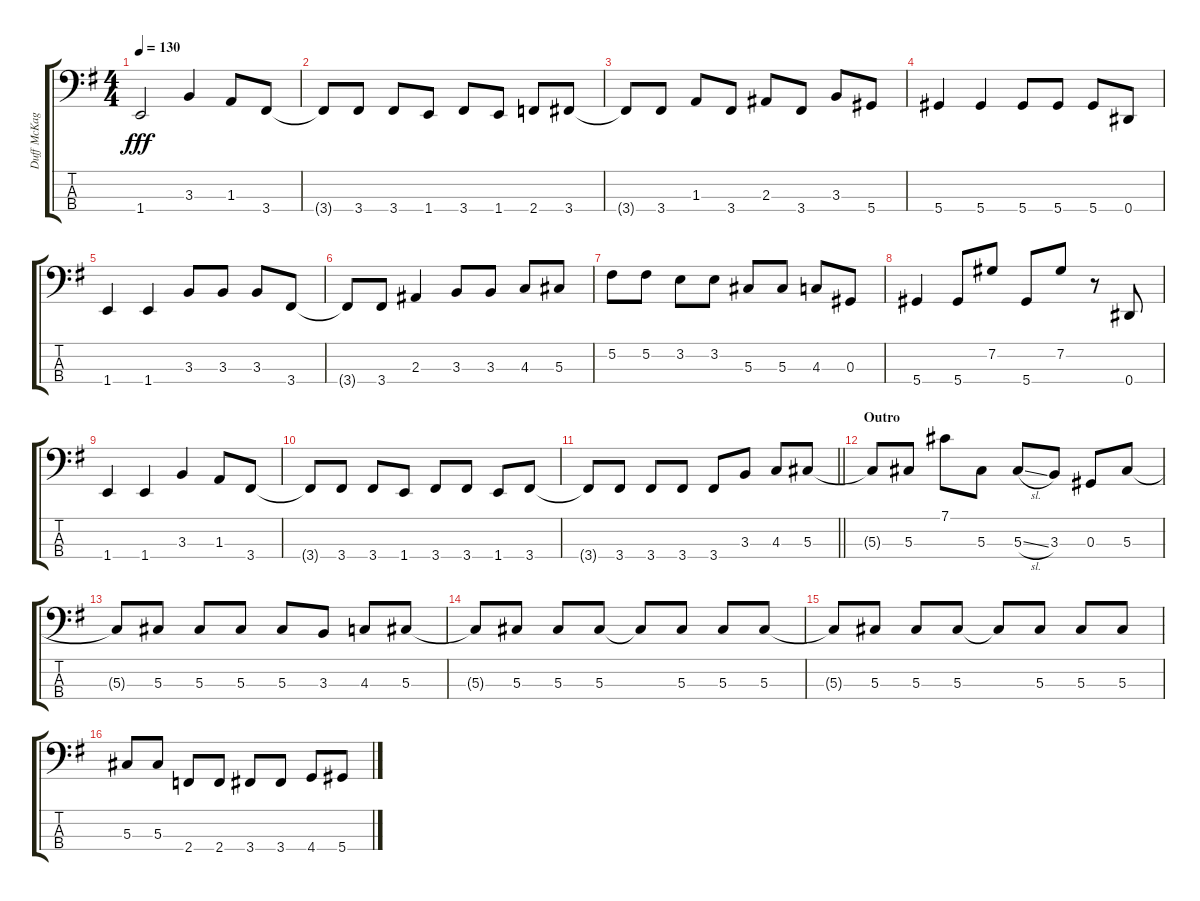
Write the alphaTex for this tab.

\track ("Duff McKagan - Bass" "Duff McKag") {instrument electricbasspick}
\staff {score tabs}
\tuning (Gb2 Db2 Ab1 Eb1) {hide}
\ts (4 4)
\tempo 130
\clef f4
\ks g
1.4.2{dy fff} 3.3.4 1.3.8 3.4.8 |
3.4{t}.8 3.4.8 3.4.8 1.4.8 3.4.8 1.4.8 2.4.8 3.4.8 |
3.4{t}.8 3.4.8 1.3.8 3.4.8 2.3.8 3.4.8 3.3.8 5.4.8 |
5.4.4 5.4.4 5.4.8 5.4.8 5.4.8 0.4.8 |
1.4.4 1.4.4 3.3.8 3.3.8 3.3.8 3.4.8 |
3.4{t}.8 3.4.8 2.3.4 3.3.8 3.3.8 4.3.8 5.3.8 |
5.2.8 5.2.8 3.2.8 3.2.8 5.3.8 5.3.8 4.3.8 0.3.8 |
5.4.4 5.4.8 7.2.8 5.4.8 7.2.8 r.8 0.4.8 |
1.4.4 1.4.4 3.3.4 1.3.8 3.4.8 |
3.4{t}.8 3.4.8 3.4.8 1.4.8 3.4.8 3.4.8 1.4.8 3.4.8 |
\barLineRight lightlight
3.4{t}.8 3.4.8 3.4.8 3.4.8 3.4.8 3.3.8 4.3.8 5.3.8 |
\section ("" "Outro")
5.3{t}.8 5.3.8 7.1.8 5.3.8 5.3{sl}.8 3.3.8 0.3.8 5.3.8 |
5.3{t}.8 5.3.8 5.3.8 5.3.8 5.3.8 3.3.8 4.3.8 5.3.8 |
5.3{t}.8 5.3.8 5.3.8 5.3.8 5.3{t}.8 5.3.8 5.3.8 5.3.8 |
5.3{t}.8 5.3.8 5.3.8 5.3.8 5.3{t}.8 5.3.8 5.3.8 5.3.8 |
5.3.8 5.3.8 2.4.8 2.4.8 3.4.8 3.4.8 4.4.8 5.4.8
